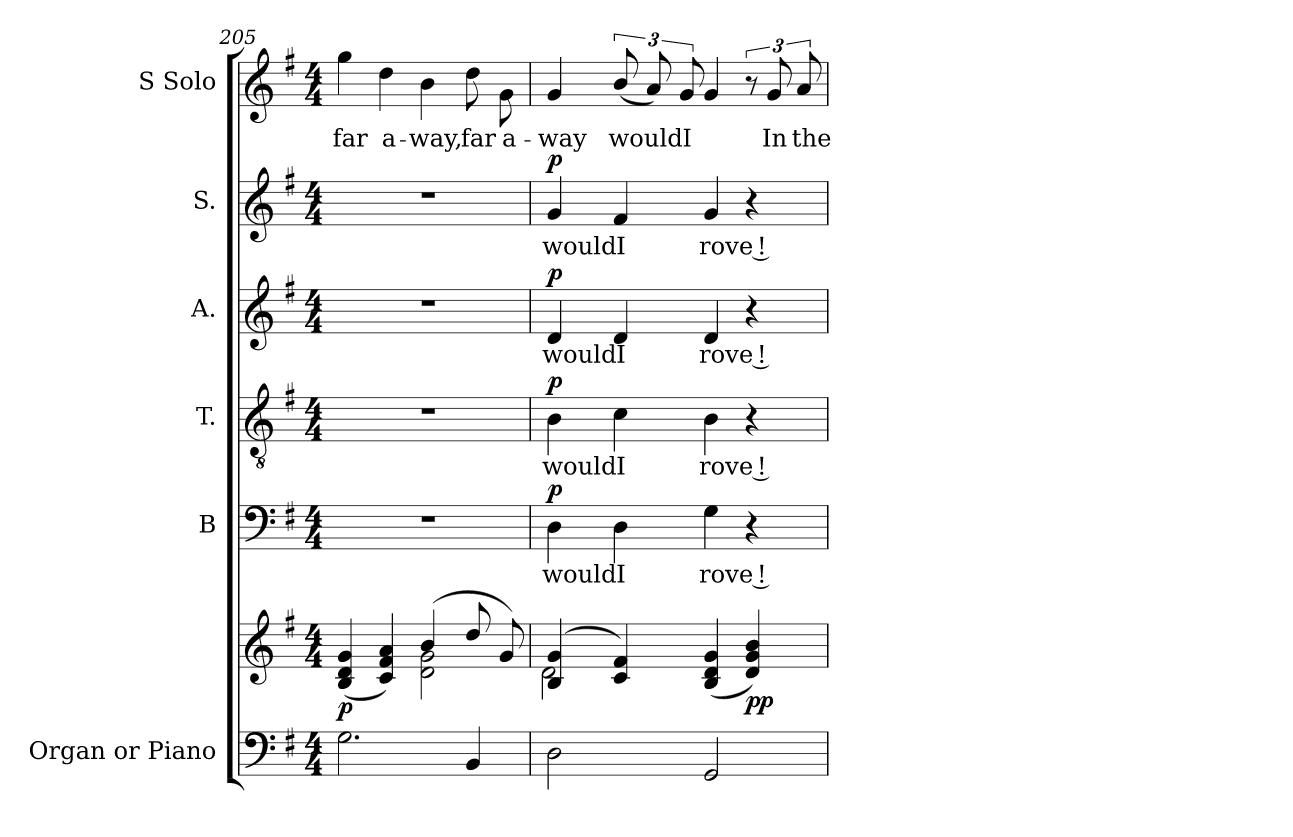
**kern	**kern	**dynam	**kern	**text	**dynam	**kern	**text	**dynam	**kern	**text	**dynam	**kern	**text	**dynam	**kern	**text
*part6	*part6	*part6	*part5	*part5	*part5	*part4	*part4	*part4	*part3	*part3	*part3	*part2	*part2	*part2	*part1	*part1
*staff7	*staff6	*staff6/7	*staff5	*staff5	*staff5	*staff4	*staff4	*staff4	*staff3	*staff3	*staff3	*staff2	*staff2	*staff2	*staff1	*staff1
*I"Organ or  Piano	*	*	*I"B	*	*	*I"T.	*	*	*I"A.	*	*	*I"S.	*	*	*I"S    Solo	*
*	*	*	*I'B.	*	*	*I'T.	*	*	*I'A.	*	*	*I'S.	*	*	*I'S.	*
*clefF4	*clefG2	*	*clefF4	*	*	*clefGv2	*	*	*clefG2	*	*	*clefG2	*	*	*clefG2	*
*	*	*	*	*	*	*ITrd7c12	*	*	*	*	*	*	*	*	*	*
*k[f#]	*k[f#]	*	*k[f#]	*	*	*k[f#]	*	*	*k[f#]	*	*	*k[f#]	*	*	*k[f#]	*
*G:	*G:	*	*G:	*	*	*G:	*	*	*G:	*	*	*G:	*	*	*G:	*
*M4/4	*M4/4	*	*M4/4	*	*	*M4/4	*	*	*M4/4	*	*	*M4/4	*	*	*M4/4	*
=205	=205	=205	=205	=205	=205	=205	=205	=205	=205	=205	=205	=205	=205	=205	=205	=205
*	*^	*	*	*	*	*	*	*	*	*	*	*	*	*	*	*
!	!	!	!LO:DY:b	!	!	!	!	!	!	!	!	!	!	!	!	!	!
2.G\	(4B/ 4d/ 4g/	2ryy	p	1r	.	.	1r	.	.	1r	.	.	1r	.	.	4gg\	far
.	4c/ 4f#/ 4a/)	.	.	.	.	.	.	.	.	.	.	.	.	.	.	4dd\	a-
.	(4b/	2d\ 2g\	.	.	.	.	.	.	.	.	.	.	.	.	.	4b\	-way,
4BB/	8dd/	.	.	.	.	.	.	.	.	.	.	.	.	.	.	8dd\	far
.	8g/)	.	.	.	.	.	.	.	.	.	.	.	.	.	.	8g\	a-
=206	=206	=206	=206	=206	=206	=206	=206	=206	=206	=206	=206	=206	=206	=206	=206	=206	=206
!	!	!	!	!	!	!LO:DY:a	!	!	!LO:DY:a	!	!	!LO:DY:a	!	!	!LO:DY:a	!	!
2D\	(4B/ 4g/	2d\	.	4D\	would	p	4BB\	would	p	4d/	would	p	4g/	would	p	4g/	-way
.	4c/ 4f#/)	.	.	4D\	I	.	4C\	I	.	4d/	I	.	4f#/	I	.	(12b/	would
.	.	.	.	.	.	.	.	.	.	.	.	.	.	.	.	12a/)	.
.	.	.	.	.	.	.	.	.	.	.	.	.	.	.	.	12g/	I
2GG/	(4B/ 4d/ 4g/	2ryy	.	4G\	rove !	.	4BB\	rove !	.	4d/	rove !	.	4g/	rove !	.	4g/	.
!	!	!	!LO:DY:b	!	!	!	!	!	!	!	!	!	!	!	!	!	!
.	4d/ 4g/ 4b/)	.	pp	4r	.	.	4r	.	.	4r	.	.	4r	.	.	12r	.
.	.	.	.	.	.	.	.	.	.	.	.	.	.	.	.	12g/	In
.	.	.	.	.	.	.	.	.	.	.	.	.	.	.	.	12a/	the
*	*v	*v	*	*	*	*	*	*	*	*	*	*	*	*	*	*	*
=	=	=	=	=	=	=	=	=	=	=	=	=	=	=	=	=
*-	*-	*-	*-	*-	*-	*-	*-	*-	*-	*-	*-	*-	*-	*-	*-	*-
